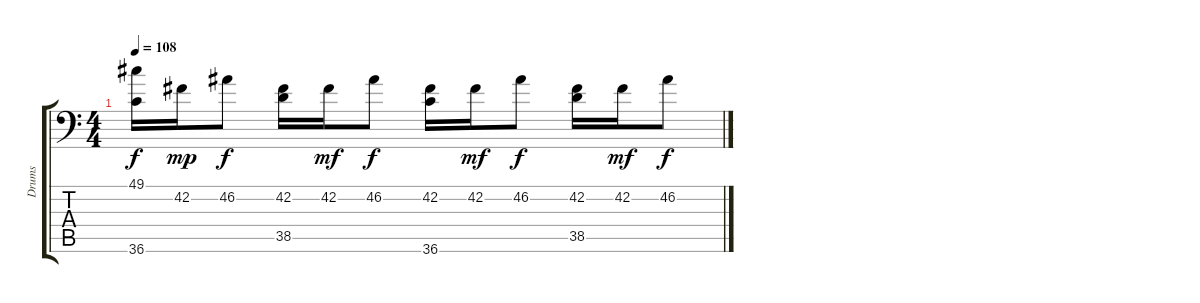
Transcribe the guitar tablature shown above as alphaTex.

\track ("Drums" "Drums") {instrument acousticgrandpiano}
\staff {score tabs}
\tuning (C-1 C-1 C-1 C-1 C-1 C-1) {hide}
\ts (4 4)
\tempo 108
\clef f4
\ks c
(49.1 36.6).16{dy f} 42.2.16{dy mp} 46.2.8{dy f} (42.2 38.5).16 42.2.16{dy mf} 46.2.8{dy f} (42.2 36.6).16 42.2.16{dy mf} 46.2.8{dy f} (42.2 38.5).16 42.2.16{dy mf} 46.2.8{dy f}
